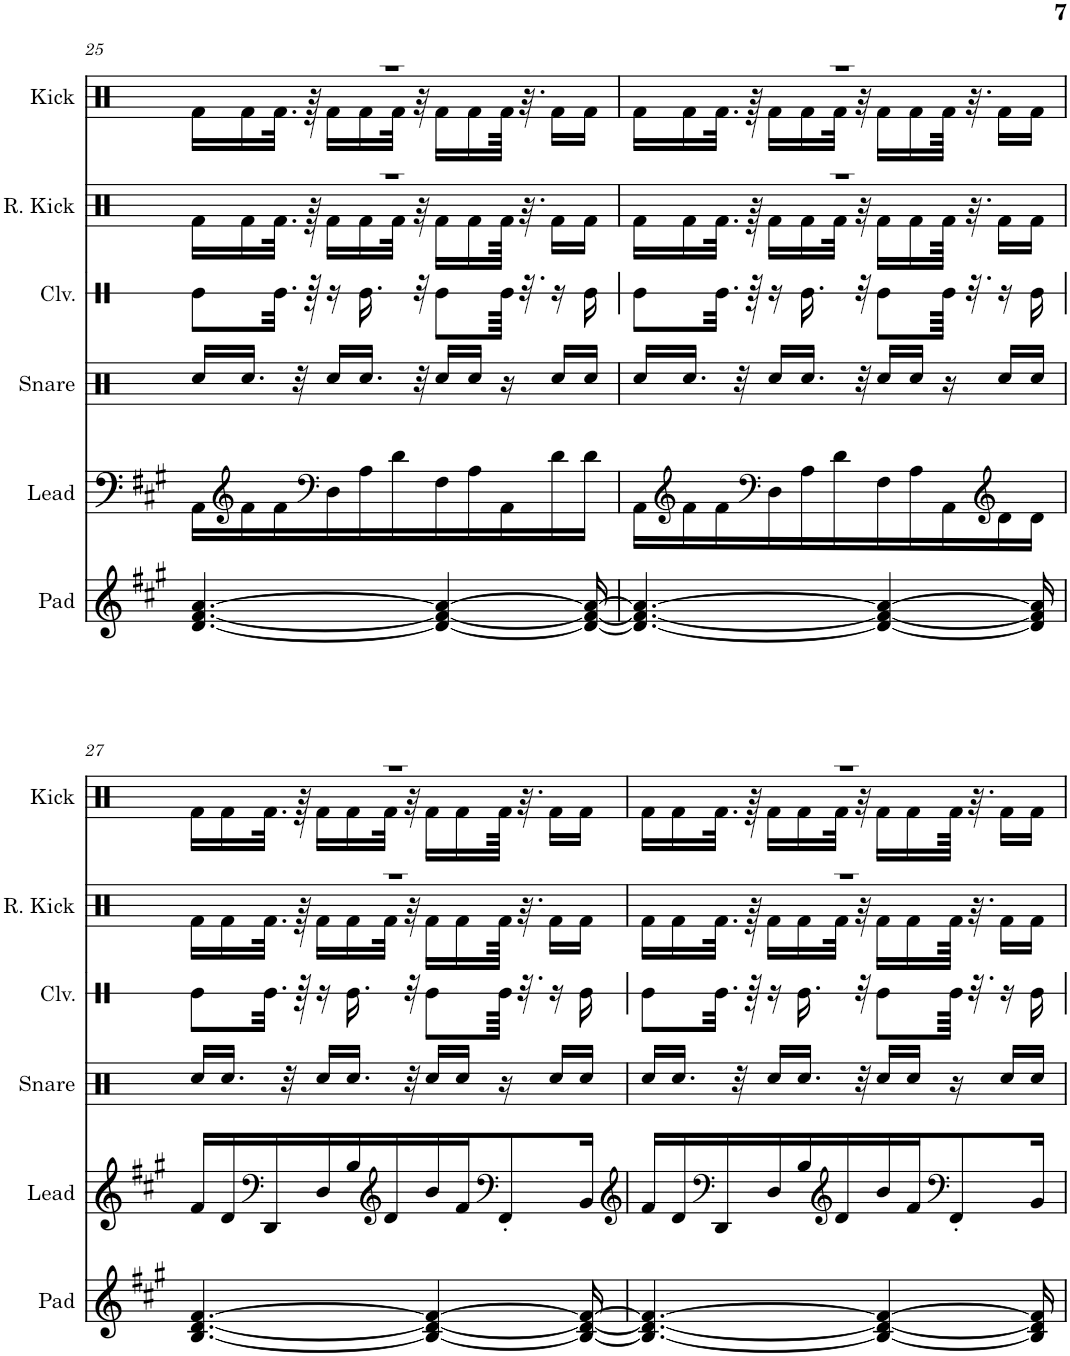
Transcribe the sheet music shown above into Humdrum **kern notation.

**kern	**kern	**kern	**kern	**kern	**kern
*part6	*part5	*part4	*part3	*part2	*part1
*staff6	*staff5	*staff4	*staff3	*staff2	*staff1
*I"Pad	*I"Lead	*I"Snare	*I"Claves	*I"Reverb Kick	*I"Kick
*I'Pad	*I'Lead	*I'Snare	*I'Clv.	*I'R. Kick	*I'Kick
!!LO:PB:g=z
*clefG2	*clefF4	*clefX	*clefX	*clefX	*clefX
*k[f#c#g#]	*k[f#c#g#]	*k[f#c#g#]	*k[f#c#g#]	*k[f#c#g#]	*k[f#c#g#]
*M11/16	*M11/16	*M11/16	*M11/16	*M11/16	*M11/16
=25	=25	=25	=25	=25	=25
*	*	*	*	*^	*^
[4.d/ [4.f#/ [4.a/	16AA\LL	16Rcc/LL	8Re\L	16%11r	16Rf\LL	16%11r	16Rf\LL
*	*clefG2	*	*	*	*	*	*
.	16f#\	16.Rcc/JJ	.	.	16Rf\	.	16Rf\
.	16f#\	.	32.Re\Jkk	.	32.Rf\JJk	.	32.Rf\JJk
.	.	32r	.	.	.	.	.
.	.	.	64r	.	64r	.	64r
*	*clefF4	*	*	*	*	*	*
.	16D\	16Rcc/LL	16r	.	16Rf\LL	.	16Rf\LL
.	16A\	16.Rcc/JJ	16.Re\	.	16Rf\	.	16Rf\
.	16d\	.	.	.	32Rf\JJk	.	32Rf\JJk
.	.	32r	32r	.	32r	.	32r
4d/_ 4f#/_ 4a/_	16F#\	16Rcc/LL	8Re\L	.	16Rf\LL	.	16Rf\LL
.	16A\	16Rcc/JJ	.	.	16Rf\	.	16Rf\
.	16AA\	16r	64Re\Jkkk	.	64Rf\JJkk	.	64Rf\JJkk
.	.	.	32.r	.	32.r	.	32.r
.	16d\	16Rcc/LL	16r	.	16Rf\LL	.	16Rf\LL
16d/_ 16f#/_ 16a/_	16d\JJ	16Rcc/JJ	16Re\	.	16Rf\JJ	.	16Rf\JJ
=26	=26	=26	=26	=26	=26	=26	=26
4.d/_ 4.f#/_ 4.a/_	16AA\LL	16Rcc/LL	8Re\L	16%11r	16Rf\LL	16%11r	16Rf\LL
*	*clefG2	*	*	*	*	*	*
.	16f#\	16.Rcc/JJ	.	.	16Rf\	.	16Rf\
.	16f#\	.	32.Re\Jkk	.	32.Rf\JJk	.	32.Rf\JJk
.	.	32r	.	.	.	.	.
.	.	.	64r	.	64r	.	64r
*	*clefF4	*	*	*	*	*	*
.	16D\	16Rcc/LL	16r	.	16Rf\LL	.	16Rf\LL
.	16A\	16.Rcc/JJ	16.Re\	.	16Rf\	.	16Rf\
.	16d\	.	.	.	32Rf\JJk	.	32Rf\JJk
.	.	32r	32r	.	32r	.	32r
4d/_ 4f#/_ 4a/_	16F#\	16Rcc/LL	8Re\L	.	16Rf\LL	.	16Rf\LL
.	16A\	16Rcc/JJ	.	.	16Rf\	.	16Rf\
.	16AA\	16r	64Re\Jkkk	.	64Rf\JJkk	.	64Rf\JJkk
.	.	.	32.r	.	32.r	.	32.r
*	*clefG2	*	*	*	*	*	*
.	16d\	16Rcc/LL	16r	.	16Rf\LL	.	16Rf\LL
16d/] 16f#/] 16a/]	16d\JJ	16Rcc/JJ	16Re\	.	16Rf\JJ	.	16Rf\JJ
!!LO:LB:g=z	!!
=27	=27	=27	=27	=27	=27	=27	=27
[4.B/ [4.d/ [4.f#/	16f#/LL	16Rcc/LL	8Re\L	16%11r	16Rf\LL	16%11r	16Rf\LL
.	16d/	16.Rcc/JJ	.	.	16Rf\	.	16Rf\
*	*clefF4	*	*	*	*	*	*
.	16DD/	.	32.Re\Jkk	.	32.Rf\JJk	.	32.Rf\JJk
.	.	32r	.	.	.	.	.
.	.	.	64r	.	64r	.	64r
.	16D/	16Rcc/LL	16r	.	16Rf\LL	.	16Rf\LL
.	16B/	16.Rcc/JJ	16.Re\	.	16Rf\	.	16Rf\
*	*clefG2	*	*	*	*	*	*
.	16d/	.	.	.	32Rf\JJk	.	32Rf\JJk
.	.	32r	32r	.	32r	.	32r
4B/_ 4d/_ 4f#/_	16b/	16Rcc/LL	8Re\L	.	16Rf\LL	.	16Rf\LL
.	16f#/J	16Rcc/JJ	.	.	16Rf\	.	16Rf\
*	*clefF4	*	*	*	*	*	*
.	8FF#'/	16r	64Re\Jkkk	.	64Rf\JJkk	.	64Rf\JJkk
.	.	.	32.r	.	32.r	.	32.r
.	.	16Rcc/LL	16r	.	16Rf\LL	.	16Rf\LL
16B/_ 16d/_ 16f#/_	16BB/Jk	16Rcc/JJ	16Re\	.	16Rf\JJ	.	16Rf\JJ
=28	=28	=28	=28	=28	=28	=28	=28
*	*clefG2	*	*	*	*	*	*
4.B/_ 4.d/_ 4.f#/_	16f#/LL	16Rcc/LL	8Re\L	16%11r	16Rf\LL	16%11r	16Rf\LL
.	16d/	16.Rcc/JJ	.	.	16Rf\	.	16Rf\
*	*clefF4	*	*	*	*	*	*
.	16DD/	.	32.Re\Jkk	.	32.Rf\JJk	.	32.Rf\JJk
.	.	32r	.	.	.	.	.
.	.	.	64r	.	64r	.	64r
.	16D/	16Rcc/LL	16r	.	16Rf\LL	.	16Rf\LL
.	16B/	16.Rcc/JJ	16.Re\	.	16Rf\	.	16Rf\
*	*clefG2	*	*	*	*	*	*
.	16d/	.	.	.	32Rf\JJk	.	32Rf\JJk
.	.	32r	32r	.	32r	.	32r
4B/_ 4d/_ 4f#/_	16b/	16Rcc/LL	8Re\L	.	16Rf\LL	.	16Rf\LL
.	16f#/J	16Rcc/JJ	.	.	16Rf\	.	16Rf\
*	*clefF4	*	*	*	*	*	*
.	8FF#'/	16r	64Re\Jkkk	.	64Rf\JJkk	.	64Rf\JJkk
.	.	.	32.r	.	32.r	.	32.r
.	.	16Rcc/LL	16r	.	16Rf\LL	.	16Rf\LL
16B/] 16d/] 16f#/]	16BB/Jk	16Rcc/JJ	16Re\	.	16Rf\JJ	.	16Rf\JJ
*	*	*	*	*v	*v	*	*
*	*	*	*	*	*v	*v
=	=	=	=	=	=
*-	*-	*-	*-	*-	*-
